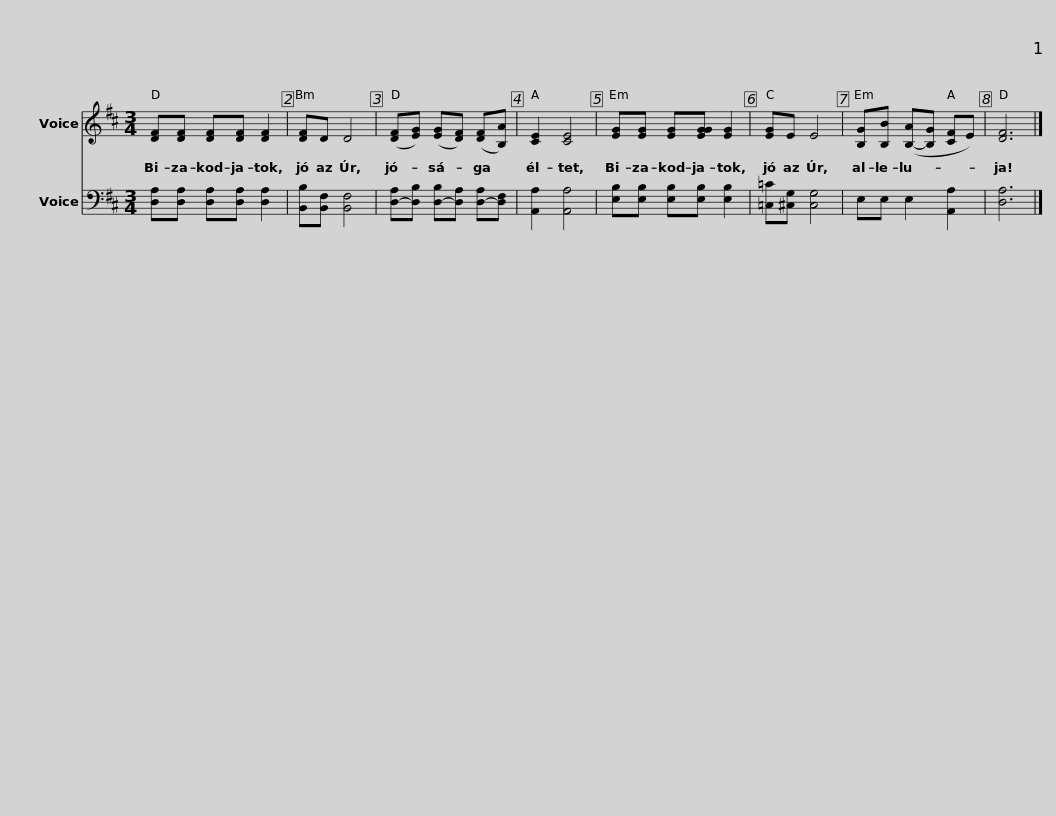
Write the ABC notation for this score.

X:1
%%score 1 2
L:1/8
M:3/4
I:linebreak $
K:D
V:1 treble
V:2 bass
V:1
 [DF][DF] [DF][DF] [DF]2 | [DF]D D4 | ([DF][EG]) ([EG][DF]) ([DF][B,A]) | [CE]2 [CE]4 | [EG][EG] [EG][EGG] [EG]2 | %5
 [EG]E E4 | [B,G][B,B] ([B,-A][B,G] [CF]E) |$ [DF]6 |] %8
V:2
 [D,A,][D,A,] [D,A,][D,A,] [D,A,]2 | [B,,B,][B,,F,] [B,,F,]4 | [D,-A,][D,B,] [D,-B,][D,A,] [D,-A,][D,F,] | [A,,A,]2 [A,,A,]4 | [E,B,][E,B,] [E,B,][E,B,] [E,B,]2 | %5
 [=C,=C][^C,G,] [C,G,]4 | E,E, E,2 [A,,A,]2 |$ [D,A,]6 |] %8
